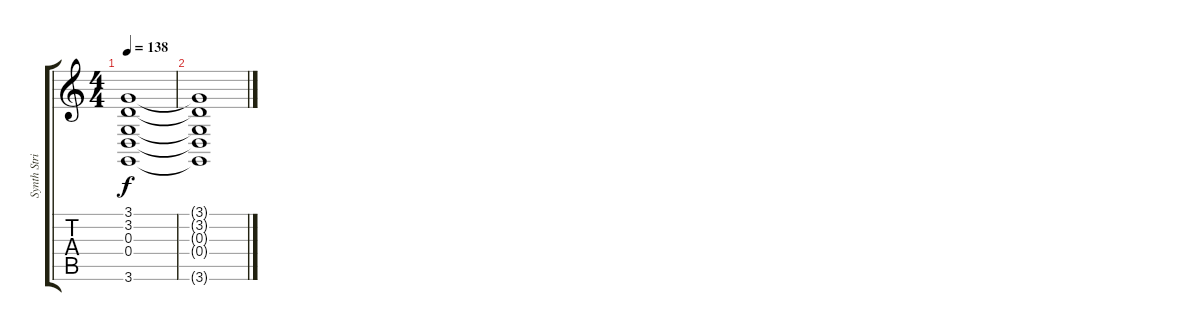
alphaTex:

\track ("Synth Strings" "Synth Stri") {instrument synthstrings2}
\staff {score tabs}
\tuning (E4 B3 G3 D3 A2 E2) {hide}
\ts (4 4)
\tempo 138
\clef g2
\ks c
(3.1{t} 3.2{t} 0.3{t} 0.4{t} 3.6{t}).1{dy f} |
(3.1{t} 3.2{t} 0.3{t} 0.4{t} 3.6{t}).1
